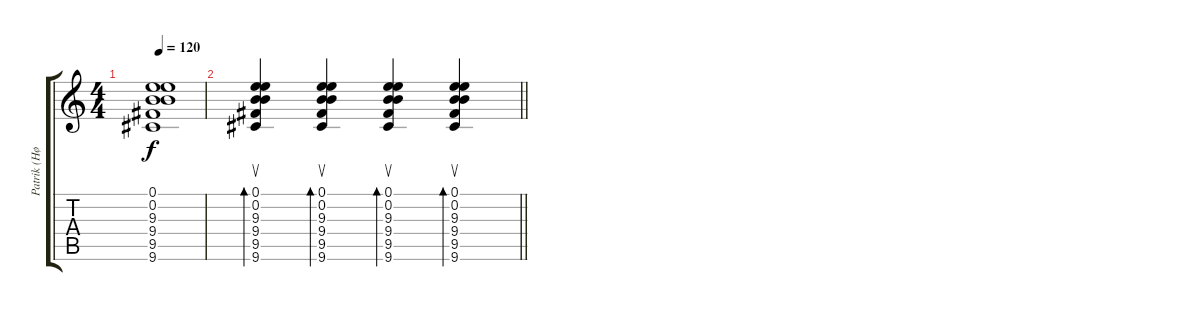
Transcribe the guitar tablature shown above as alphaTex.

\track ("Patrik (Høytaller lyd: clean)" "Patrik (Hø") {instrument electricguitarclean}
\staff {score tabs}
\tuning (E4 B3 G3 D3 A2 E2) {hide}
\ts (4 4)
\tempo 120
\clef g2
\ks c
(0.1{t} 0.2{t} 9.3{t} 9.4{t} 9.5{t} 9.6{t}).1{dy f} |
\barLineRight lightlight
(0.1 0.2 9.3 9.4 9.5 9.6).4{su bd 120} (0.1 0.2 9.3 9.4 9.5 9.6).4{su bd 120} (0.1 0.2 9.3 9.4 9.5 9.6).4{su bd 120} (0.1 0.2 9.3 9.4 9.5 9.6).4{su bd 120}
